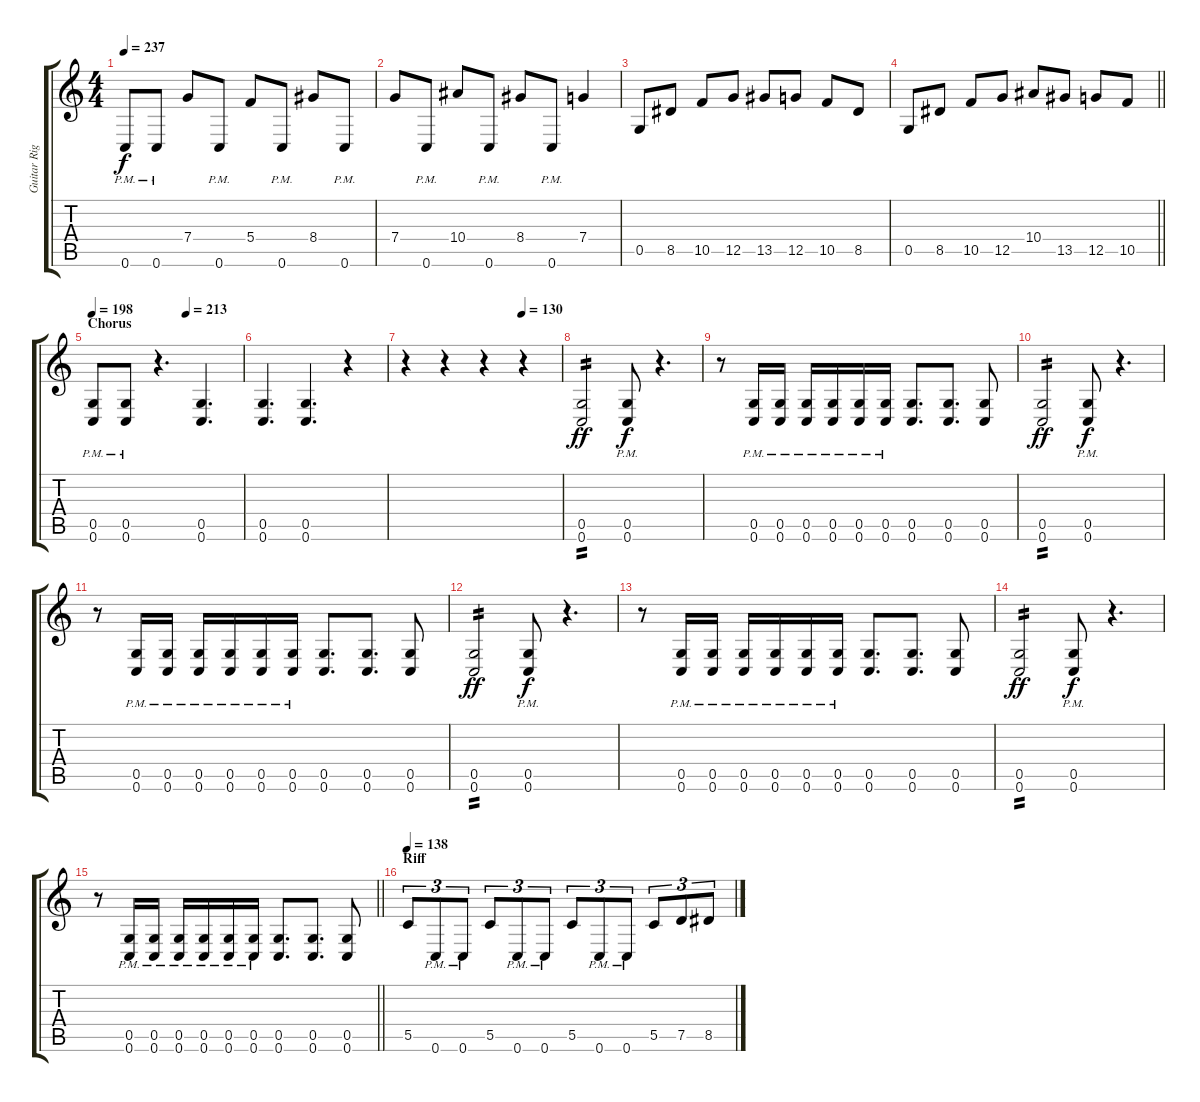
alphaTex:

\track ("Guitar Right" "Guitar Rig") {instrument overdrivenguitar}
\staff {score tabs}
\tuning (D4 A3 F3 C3 G2 C2) {hide}
\ts (4 4)
\tempo 237
\clef g2
\ks c
0.6{pm}.8{dy f} 0.6{pm}.8 7.4.8 0.6{pm}.8 5.4.8 0.6{pm}.8 8.4.8 0.6{pm}.8 |
7.4.8 0.6{pm}.8 10.4.8 0.6{pm}.8 8.4.8 0.6{pm}.8 7.4.4 |
0.5.8 8.5.8 10.5.8 12.5.8 13.5.8 12.5.8 10.5.8 8.5.8 |
\barLineRight lightlight
0.5.8 8.5.8 10.5.8 12.5.8 10.4.8 13.5.8 12.5.8 10.5.8 |
\section ("" "Chorus")
\tempo (213 0.625)
\tempo 198
(0.5{pm} 0.6{pm}).8 (0.5{pm} 0.6{pm}).8 r.4{d} (0.5 0.6).4{d} |
(0.5 0.6).4{d} (0.5 0.6).4{d} r.4 |
\tempo (130 0.75)
r.4 r.4 r.4 r.4 |
(0.5 0.6).2{tp 2 dy ff} (0.5{pm} 0.6{pm}).8{dy f} r.4{d} |
r.8 (0.5{pm} 0.6{pm}).16 (0.5{pm} 0.6{pm}).16 (0.5{pm} 0.6{pm}).16 (0.5{pm} 0.6{pm}).16 (0.5{pm} 0.6{pm}).16 (0.5{pm} 0.6{pm}).16 (0.5 0.6).8{d} (0.5 0.6).8{d} (0.5 0.6).8 |
(0.5 0.6).2{tp 2 dy ff} (0.5{pm} 0.6{pm}).8{dy f} r.4{d} |
r.8 (0.5{pm} 0.6{pm}).16 (0.5{pm} 0.6{pm}).16 (0.5{pm} 0.6{pm}).16 (0.5{pm} 0.6{pm}).16 (0.5{pm} 0.6{pm}).16 (0.5{pm} 0.6{pm}).16 (0.5 0.6).8{d} (0.5 0.6).8{d} (0.5 0.6).8 |
(0.5 0.6).2{tp 2 dy ff} (0.5{pm} 0.6{pm}).8{dy f} r.4{d} |
r.8 (0.5{pm} 0.6{pm}).16 (0.5{pm} 0.6{pm}).16 (0.5{pm} 0.6{pm}).16 (0.5{pm} 0.6{pm}).16 (0.5{pm} 0.6{pm}).16 (0.5{pm} 0.6{pm}).16 (0.5 0.6).8{d} (0.5 0.6).8{d} (0.5 0.6).8 |
(0.5 0.6).2{tp 2 dy ff} (0.5{pm} 0.6{pm}).8{dy f} r.4{d} |
\barLineRight lightlight
r.8 (0.5{pm} 0.6{pm}).16 (0.5{pm} 0.6{pm}).16 (0.5{pm} 0.6{pm}).16 (0.5{pm} 0.6{pm}).16 (0.5{pm} 0.6{pm}).16 (0.5{pm} 0.6{pm}).16 (0.5 0.6).8{d} (0.5 0.6).8{d} (0.5 0.6).8 |
\section ("" "Riff")
\tempo 138
5.5.8{tu (3 2)} 0.6{pm}.8{tu (3 2)} 0.6{pm}.8{tu (3 2)} 5.5.8{tu (3 2)} 0.6{pm}.8{tu (3 2)} 0.6{pm}.8{tu (3 2)} 5.5.8{tu (3 2)} 0.6{pm}.8{tu (3 2)} 0.6{pm}.8{tu (3 2)} 5.5.8{tu (3 2)} 7.5.8{tu (3 2)} 8.5.8{tu (3 2)}
